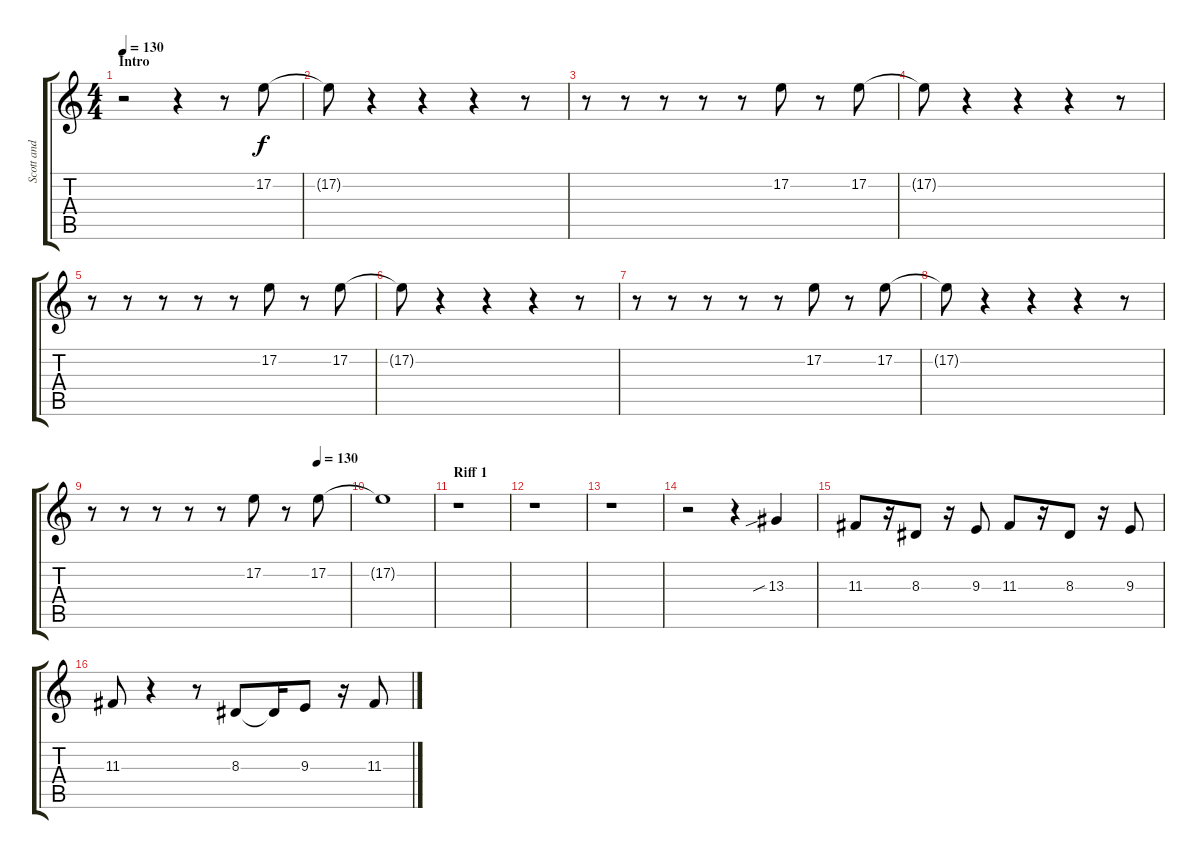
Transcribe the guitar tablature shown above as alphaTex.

\track ("Scott and Tavis (Trumpets)" "Scott and ") {instrument trumpet}
\staff {score tabs}
\tuning (E4 B3 G3 D3 A2 E2) {hide}
\ts (4 4)
\section ("" "Intro")
\tempo 130
\tempo 190
\tempo 130
\clef g2
\ks c
r.2{dy f instrument trumpet} r.4 r.8 17.2.8 |
17.2{t}.8 r.4 r.4 r.4 r.8 |
r.8 r.8 r.8 r.8 r.8 17.2.8 r.8 17.2.8 |
17.2{t}.8 r.4 r.4 r.4 r.8 |
r.8 r.8 r.8 r.8 r.8 17.2.8 r.8 17.2.8 |
17.2{t}.8 r.4 r.4 r.4 r.8 |
r.8 r.8 r.8 r.8 r.8 17.2.8 r.8 17.2.8 |
17.2{t}.8 r.4 r.4 r.4 r.8 |
\tempo (130 0.875)
r.8 r.8 r.8 r.8 r.8 17.2.8 r.8 17.2.8 |
17.2{t}.1 |
\section ("" "Riff 1")
r.1 |
r.1 |
r.1 |
r.2 r.4 13.3{sib}.4 |
11.3.8 r.16 8.3.8 r.16 9.3.8 11.3.8 r.16 8.3.8 r.16 9.3.8 |
11.3.8 r.4 r.8 8.3.8 8.3{t}.16 9.3.8 r.16 11.3.8
